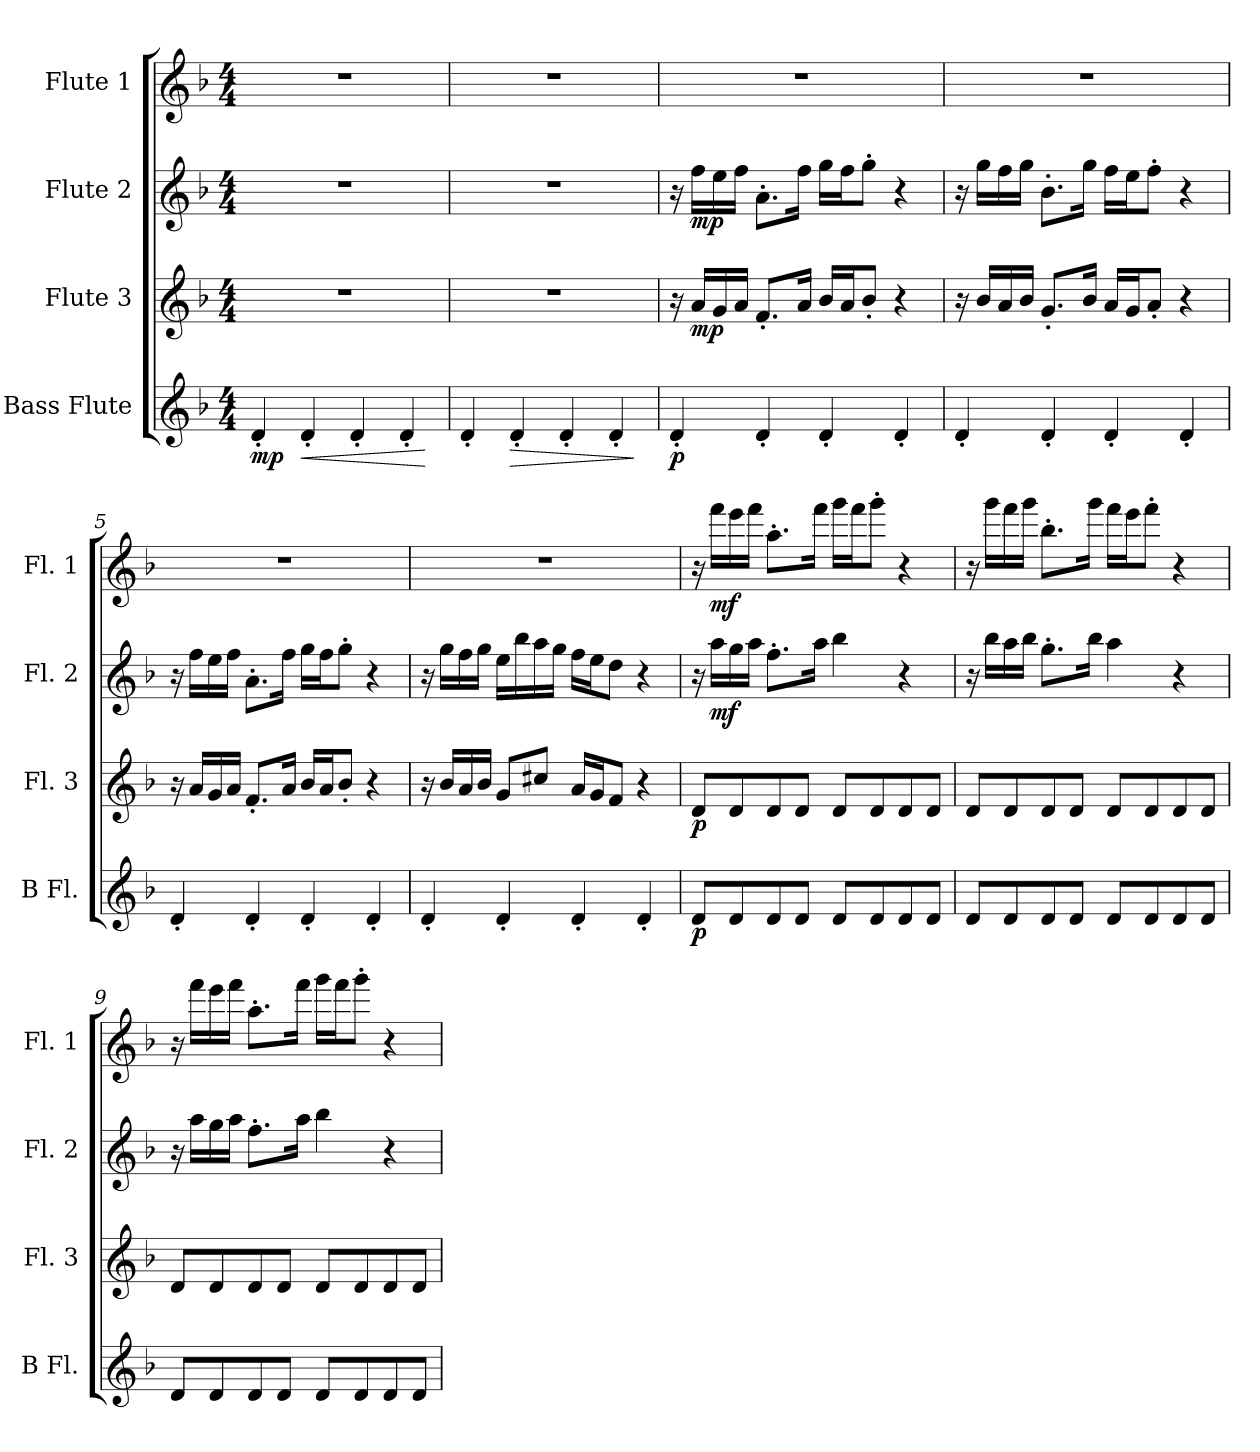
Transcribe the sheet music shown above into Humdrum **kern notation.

**kern	**dynam	**kern	**dynam	**kern	**dynam	**kern	**dynam
*part4	*part4	*part3	*part3	*part2	*part2	*part1	*part1
*staff4	*staff4	*staff3	*staff3	*staff2	*staff2	*staff1	*staff1
*I"Bass Flute	*	*I"Flute 3	*	*I"Flute 2	*	*I"Flute 1	*
*I'B Fl.	*	*I'Fl. 3	*	*I'Fl. 2	*	*I'Fl. 1	*
*clefG2	*	*clefG2	*	*clefG2	*	*clefG2	*
*ITrd7c12	*	*	*	*	*	*	*
*k[b-]	*	*k[b-]	*	*k[b-]	*	*k[b-]	*
*M4/4	*	*M4/4	*	*M4/4	*	*M4/4	*
*MM84	*	*MM84	*	*MM84	*	*MM84	*
=1	=1	=1	=1	=1	=1	=1	=1
!	!LO:DY:b	!	!	!	!	!	!
4D'/	mp	1r	.	1r	.	1r	.
!	!LO:HP:b	!	!	!	!	!	!
4D'/	<	.	.	.	.	.	.
4D'/	.	.	.	.	.	.	.
4D'/	.	.	.	.	.	.	.
.	[	.	.	.	.	.	.
=2	=2	=2	=2	=2	=2	=2	=2
4D'/	.	1r	.	1r	.	1r	.
!	!LO:HP:b	!	!	!	!	!	!
4D'/	>	.	.	.	.	.	.
4D'/	.	.	.	.	.	.	.
4D'/	.	.	.	.	.	.	.
.	]	.	.	.	.	.	.
=3	=3	=3	=3	=3	=3	=3	=3
!	!LO:DY:b	!	!	!	!	!	!
4D'/	p	16r	.	16r	.	1r	.
!	!	!	!LO:DY:b	!	!LO:DY:b	!	!
.	.	16a/LL	mp	16ff\LL	mp	.	.
.	.	16g/	.	16ee\	.	.	.
.	.	16a/JJ	.	16ff\JJ	.	.	.
4D'/	.	8.f'/L	.	8.a'\L	.	.	.
.	.	16a/Jk	.	16ff\Jk	.	.	.
4D'/	.	16b-/LL	.	16gg\LL	.	.	.
.	.	16a/J	.	16ff\J	.	.	.
.	.	8b-'/J	.	8gg'\J	.	.	.
4D'/	.	4r	.	4r	.	.	.
=4	=4	=4	=4	=4	=4	=4	=4
4D'/	.	16r	.	16r	.	1r	.
.	.	16b-/LL	.	16gg\LL	.	.	.
.	.	16a/	.	16ff\	.	.	.
.	.	16b-/JJ	.	16gg\JJ	.	.	.
4D'/	.	8.g'/L	.	8.b-'\L	.	.	.
.	.	16b-/Jk	.	16gg\Jk	.	.	.
4D'/	.	16a/LL	.	16ff\LL	.	.	.
.	.	16g/J	.	16ee\J	.	.	.
.	.	8a'/J	.	8ff'\J	.	.	.
4D'/	.	4r	.	4r	.	.	.
=5	=5	=5	=5	=5	=5	=5	=5
4D'/	.	16r	.	16r	.	1r	.
.	.	16a/LL	.	16ff\LL	.	.	.
.	.	16g/	.	16ee\	.	.	.
.	.	16a/JJ	.	16ff\JJ	.	.	.
4D'/	.	8.f'/L	.	8.a'\L	.	.	.
.	.	16a/Jk	.	16ff\Jk	.	.	.
4D'/	.	16b-/LL	.	16gg\LL	.	.	.
.	.	16a/J	.	16ff\J	.	.	.
.	.	8b-'/J	.	8gg'\J	.	.	.
4D'/	.	4r	.	4r	.	.	.
!!LO:LB:g=z
=6	=6	=6	=6	=6	=6	=6	=6
4D'/	.	16r	.	16r	.	1r	.
.	.	16b-/LL	.	16gg\LL	.	.	.
.	.	16a/	.	16ff\	.	.	.
.	.	16b-/JJ	.	16gg\JJ	.	.	.
4D'/	.	8g/L	.	16ee\LL	.	.	.
.	.	.	.	16bb-\	.	.	.
.	.	8cc#X/J	.	16aa\	.	.	.
.	.	.	.	16gg\JJ	.	.	.
4D'/	.	16a/LL	.	16ff\LL	.	.	.
.	.	16g/J	.	16ee\J	.	.	.
.	.	8f/J	.	8dd\J	.	.	.
4D'/	.	4r	.	4r	.	.	.
=7	=7	=7	=7	=7	=7	=7	=7
!	!LO:DY:b	!	!LO:DY:b	!	!	!	!
8D/L	p	8d/L	p	16r	.	16r	.
!	!	!	!	!	!LO:DY:b	!	!LO:DY:b
.	.	.	.	16aa\LL	mf	16fff\LL	mf
8D/	.	8d/	.	16gg\	.	16eee\	.
.	.	.	.	16aa\JJ	.	16fff\JJ	.
8D/	.	8d/	.	8.ff'\L	.	8.aa'\L	.
8D/J	.	8d/J	.	.	.	.	.
.	.	.	.	16aa\Jk	.	16fff\Jk	.
8D/L	.	8d/L	.	4bb-\	.	16ggg\LL	.
.	.	.	.	.	.	16fff\J	.
8D/	.	8d/	.	.	.	8ggg'\J	.
8D/	.	8d/	.	4r	.	4r	.
8D/J	.	8d/J	.	.	.	.	.
=8	=8	=8	=8	=8	=8	=8	=8
8D/L	.	8d/L	.	16r	.	16r	.
.	.	.	.	16bb-\LL	.	16ggg\LL	.
8D/	.	8d/	.	16aa\	.	16fff\	.
.	.	.	.	16bb-\JJ	.	16ggg\JJ	.
8D/	.	8d/	.	8.gg'\L	.	8.bb-'\L	.
8D/J	.	8d/J	.	.	.	.	.
.	.	.	.	16bb-\Jk	.	16ggg\Jk	.
8D/L	.	8d/L	.	4aa\	.	16fff\LL	.
.	.	.	.	.	.	16eee\J	.
8D/	.	8d/	.	.	.	8fff'\J	.
8D/	.	8d/	.	4r	.	4r	.
8D/J	.	8d/J	.	.	.	.	.
!!LO:LB:g=z
=9	=9	=9	=9	=9	=9	=9	=9
8D/L	.	8d/L	.	16r	.	16r	.
.	.	.	.	16aa\LL	.	16fff\LL	.
8D/	.	8d/	.	16gg\	.	16eee\	.
.	.	.	.	16aa\JJ	.	16fff\JJ	.
8D/	.	8d/	.	8.ff'\L	.	8.aa'\L	.
8D/J	.	8d/J	.	.	.	.	.
.	.	.	.	16aa\Jk	.	16fff\Jk	.
8D/L	.	8d/L	.	4bb-\	.	16ggg\LL	.
.	.	.	.	.	.	16fff\J	.
8D/	.	8d/	.	.	.	8ggg'\J	.
8D/	.	8d/	.	4r	.	4r	.
8D/J	.	8d/J	.	.	.	.	.
=	=	=	=	=	=	=	=
*-	*-	*-	*-	*-	*-	*-	*-
